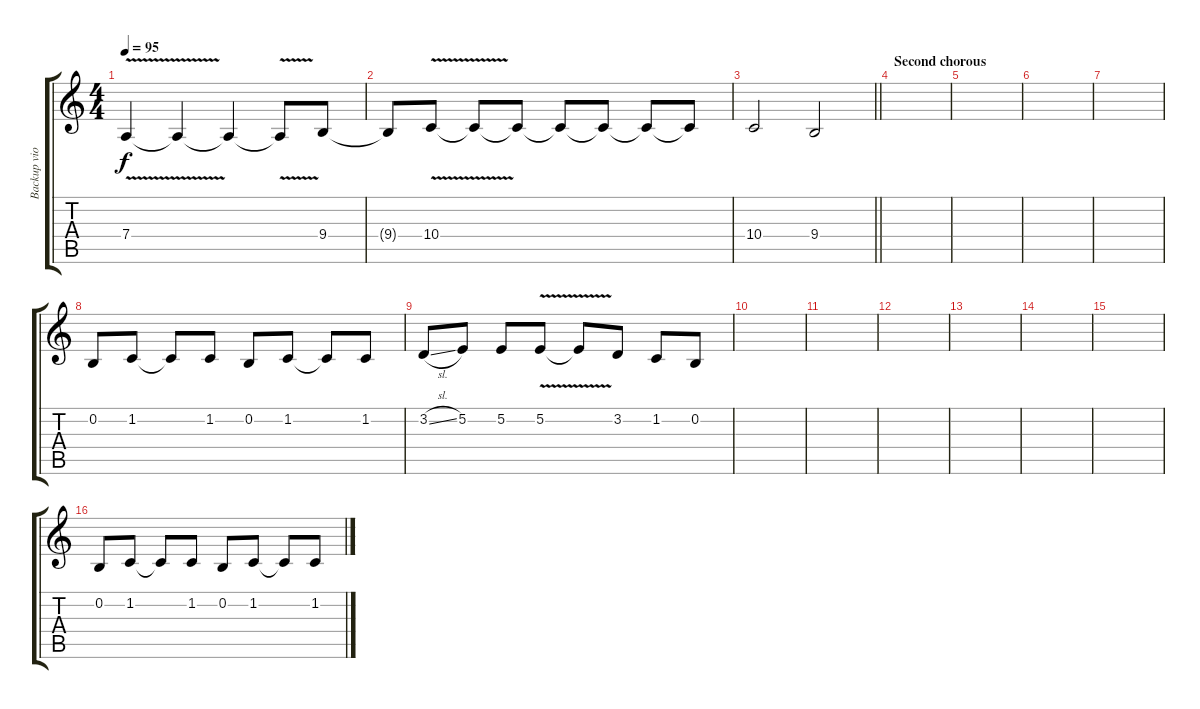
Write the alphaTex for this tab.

\track ("Backup violin" "Backup vio") {instrument violin}
\staff {score tabs}
\tuning (E4 B3 G3 D3 A2 E2) {hide}
\ts (4 4)
\tempo 95
\clef g2
\ks c
7.4{v}.4{dy f} 7.4{t}.4 7.4{t}.4 7.4{v t}.8 9.4.8 |
9.4{t}.8 10.4{v}.8 10.4{t}.8 10.4{t}.8 10.4{t}.8 10.4{t}.8 10.4{t}.8 10.4{t}.8 |
\barLineRight lightlight
10.4.2 9.4.2 |
\section ("" "Second chorous")
|
|
|
|
0.2.8 1.2.8 1.2{t}.8 1.2.8 0.2.8 1.2.8 1.2{t}.8 1.2.8 |
3.2{sl}.8 5.2.8 5.2.8 5.2{v}.8 5.2{t}.8 3.2.8 1.2.8 0.2.8 |
|
|
|
|
|
|
0.2.8 1.2.8 1.2{t}.8 1.2.8 0.2.8 1.2.8 1.2{t}.8 1.2.8
